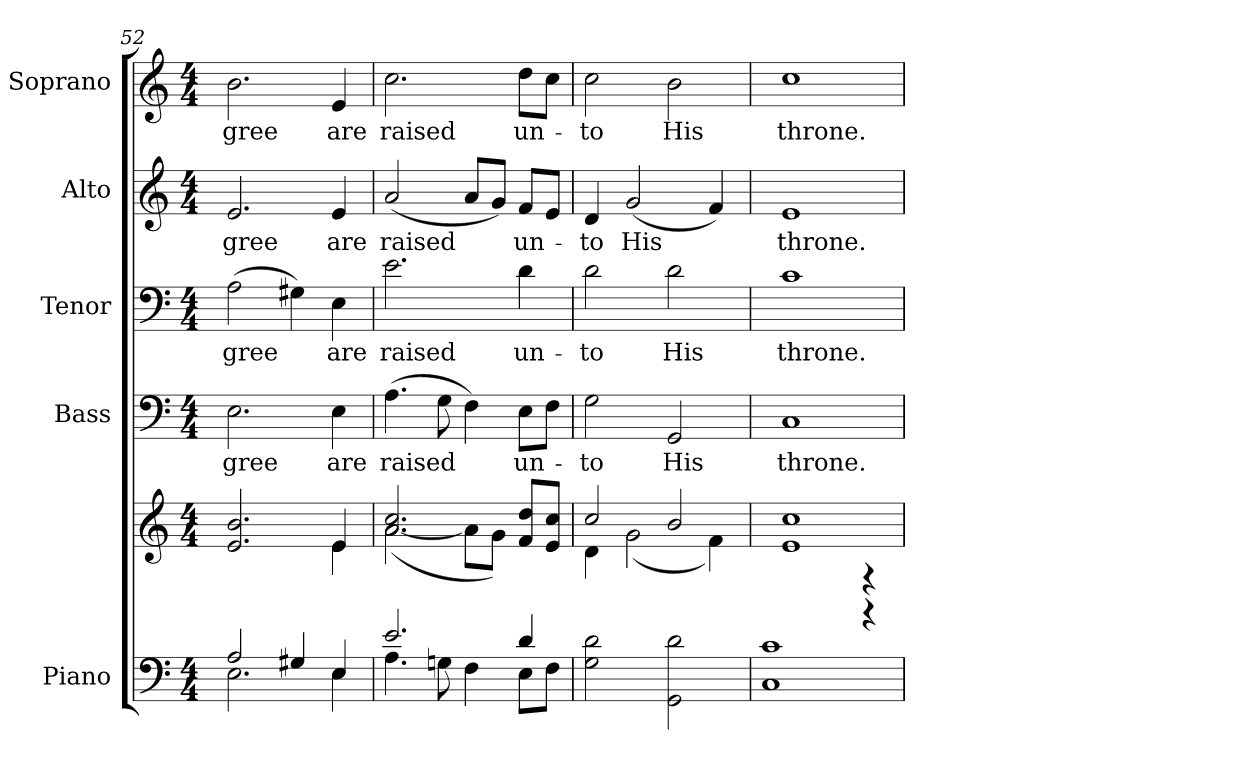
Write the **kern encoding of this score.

**kern	**kern	**kern	**text	**kern	**text	**kern	**text	**kern	**text
*part5	*part5	*part4	*part4	*part3	*part3	*part2	*part2	*part1	*part1
*staff6	*staff5	*staff4	*staff4	*staff3	*staff3	*staff2	*staff2	*staff1	*staff1
*I"Piano	*	*I"Bass	*	*I"Tenor	*	*I"Alto	*	*I"Soprano	*
*I'Pno.	*	*I'B.	*	*I'T.	*	*I'A.	*	*I'S.	*
!!LO:PB:g=z
*clefF4	*clefG2	*clefF4	*	*clefF4	*	*clefG2	*	*clefG2	*
*k[]	*k[]	*k[]	*	*k[]	*	*k[]	*	*k[]	*
*C:	*C:	*C:	*	*C:	*	*C:	*	*C:	*
*M4/4	*M4/4	*M4/4	*	*M4/4	*	*M4/4	*	*M4/4	*
=52	=52	=52	=52	=52	=52	=52	=52	=52	=52
*^	*^	*	*	*	*	*	*	*	*
!	!	!	!	!	!LO:LY:b:color=#000000	!	!	!	!	!	!
!	!	!	!	!	!	!	!LO:LY:b:color=#000000	!	!	!	!
!	!	!	!	!	!	!	!	!	!LO:LY:b:color=#000000	!	!
!	!	!	!	!	!	!	!	!	!	!	!LO:LY:b:color=#000000
2Ai/	2.Ei\	2.ei/ 2.bi	2.ei\yy	2.Ei\	-gree	(2Ai\	-gree	2.ei/	-gree	2.bi\	-gree
4G#Xi/	.	.	.	.	.	4G#Xi\)	.	.	.	.	.
!	!	!	!	!	!LO:LY:b:color=#000000	!	!	!	!	!	!
!	!	!	!	!	!	!	!LO:LY:b:color=#000000	!	!	!	!
!	!	!	!	!	!	!	!	!	!LO:LY:b:color=#000000	!	!
!	!	!	!	!	!	!	!	!	!	!	!LO:LY:b:color=#000000
4Ei/	4Ei\	4ei/	4ei\	4Ei\	are	4Ei\	are	4ei/	are	4ei/	are
=53	=53	=53	=53	=53	=53	=53	=53	=53	=53	=53	=53
!	!	!	!	!	!LO:LY:b:color=#000000	!	!	!	!	!	!
!	!	!	!	!	!	!	!LO:LY:b:color=#000000	!	!	!	!
!	!	!	!	!	!	!	!	!	!LO:LY:b:color=#000000	!	!
!	!	!	!	!	!	!	!	!	!	!	!LO:LY:b:color=#000000
2.ei/	4.Ai\	2.ai/ 2.cci	([<2ai\	(4.Ai\	raised	2.ei\	raised	(2ai/	raised	2.cci\	raised
.	8Gni\	.	.	8Gi\	.	.	.	.	.	.	.
.	4Fi\	.	8ai\L]	4Fi\)	.	.	.	8ai/L	.	.	.
.	.	.	8gi\J)	.	.	.	.	8gi/J)	.	.	.
!	!	!	!	!	!LO:LY:b:color=#000000	!	!	!	!	!	!
!	!	!	!	!	!	!	!LO:LY:b:color=#000000	!	!	!	!
!	!	!	!	!	!	!	!	!	!LO:LY:b:color=#000000	!	!
!	!	!	!	!	!	!	!	!	!	!	!LO:LY:b:color=#000000
4di/	8Ei\L	8fi/ 8ddiL	8fi\Lyy	8Ei\L	un-	4di\	un-	8fi/L	un-	8ddi\L	un-
.	8Fi\J	8ei/ 8cciJ	8ei\Jyy	8Fi\J	.	.	.	8ei/J	.	8cci\J	.
!!LO:PB:g=z
=54	=54	=54	=54	=54	=54	=54	=54	=54	=54	=54	=54
!	!	!	!	!	!LO:LY:b:color=#000000	!	!	!	!	!	!
!	!	!	!	!	!	!	!LO:LY:b:color=#000000	!	!	!	!
!	!	!	!	!	!	!	!	!	!LO:LY:b:color=#000000	!	!
!	!	!	!	!	!	!	!	!	!	!	!LO:LY:b:color=#000000
2di/yy	2Gi\ 2di	2cci/	4di\	2Gi\	-to	2di\	-to	4di/	-to	2cci\	-to
!	!	!	!	!	!	!	!	!	!LO:LY:b:color=#000000	!	!
.	.	.	(2gi\	.	.	.	.	(2gi/	His	.	.
!	!	!	!	!	!LO:LY:b:color=#000000	!	!	!	!	!	!
!	!	!	!	!	!	!	!LO:LY:b:color=#000000	!	!	!	!
!	!	!	!	!	!	!	!	!	!	!	!LO:LY:b:color=#000000
2di/yy	2GGi\ 2di	2bi/	.	2GGi/	His	2di\	His	.	.	2bi\	His
.	.	.	4fi\)	.	.	.	.	4fi/)	.	.	.
=55	=55	=55	=55	=55	=55	=55	=55	=55	=55	=55	=55
!	!	!	!	!	!LO:LY:b:color=#000000	!	!	!	!	!	!
!	!	!	!	!	!	!	!LO:LY:b:color=#000000	!	!	!	!
!	!	!	!	!	!	!	!	!	!LO:LY:b:color=#000000	!	!
!	!	!	!	!	!	!	!	!	!	!	!LO:LY:b:color=#000000
2.ci/yy	1Ci 1ci	1ei 1cci	2.ei\yy	1Ci	throne.	1ci	throne.	1ei	throne.	1cci	throne.
4r	.	.	4r	.	.	.	.	.	.	.	.
*v	*v	*	*	*	*	*	*	*	*	*	*
*	*v	*v	*	*	*	*	*	*	*	*
=	=	=	=	=	=	=	=	=	=
*-	*-	*-	*-	*-	*-	*-	*-	*-	*-
